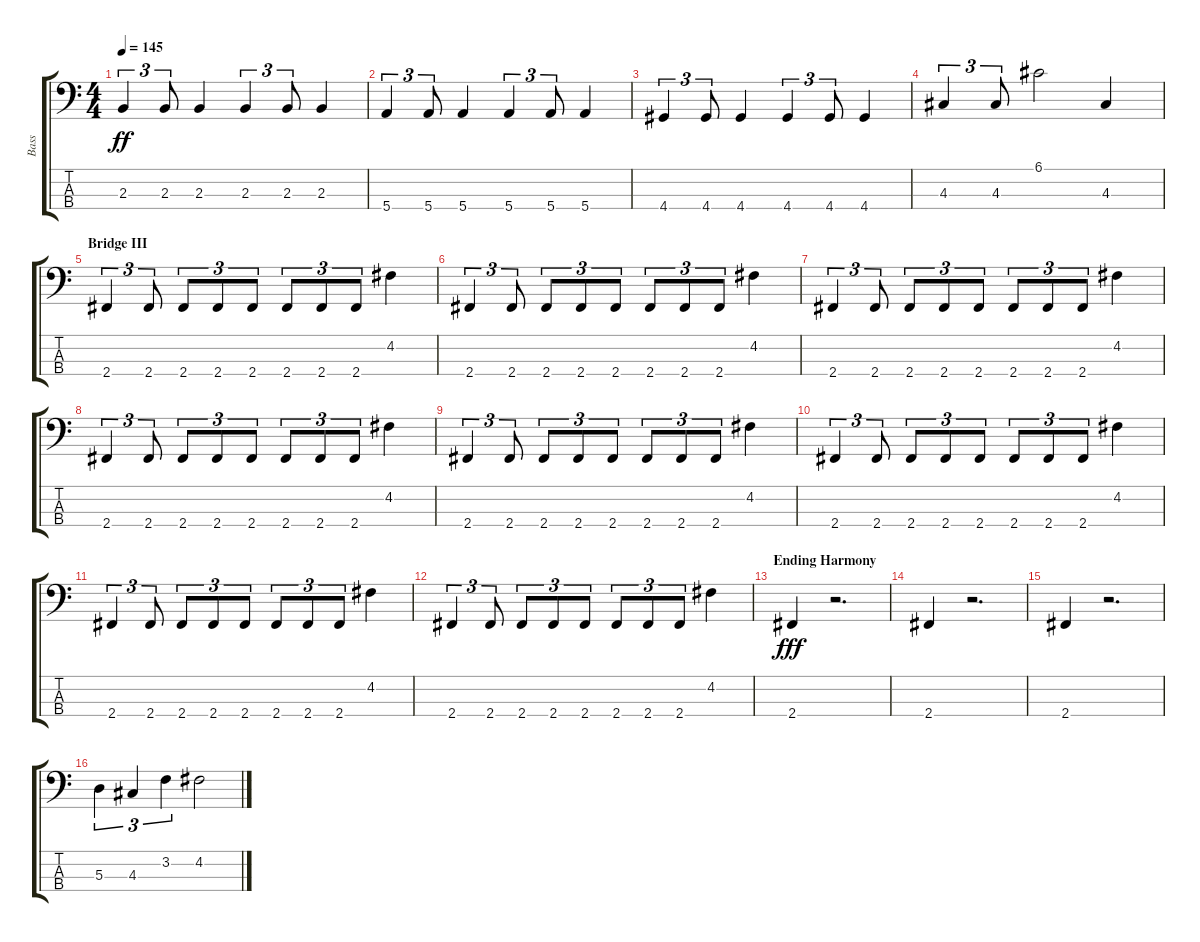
\track ("Bass" "Bass") {instrument electricbasspick}
\staff {score tabs}
\tuning (G2 D2 A1 E1) {hide}
\ts (4 4)
\tempo 145
\clef f4
\ks c
2.3.4{tu (3 2) dy ff} 2.3.8{tu (3 2)} 2.3.4 2.3.4{tu (3 2)} 2.3.8{tu (3 2)} 2.3.4 |
5.4.4{tu (3 2)} 5.4.8{tu (3 2)} 5.4.4 5.4.4{tu (3 2)} 5.4.8{tu (3 2)} 5.4.4 |
4.4.4{tu (3 2)} 4.4.8{tu (3 2)} 4.4.4 4.4.4{tu (3 2)} 4.4.8{tu (3 2)} 4.4.4 |
4.3.4{tu (3 2)} 4.3.8{tu (3 2)} 6.1.2 4.3.4 |
\section ("" "Bridge III")
2.4.4{tu (3 2)} 2.4.8{tu (3 2)} 2.4.8{tu (3 2)} 2.4.8{tu (3 2)} 2.4.8{tu (3 2)} 2.4.8{tu (3 2)} 2.4.8{tu (3 2)} 2.4.8{tu (3 2)} 4.2.4 |
2.4.4{tu (3 2)} 2.4.8{tu (3 2)} 2.4.8{tu (3 2)} 2.4.8{tu (3 2)} 2.4.8{tu (3 2)} 2.4.8{tu (3 2)} 2.4.8{tu (3 2)} 2.4.8{tu (3 2)} 4.2.4 |
2.4.4{tu (3 2)} 2.4.8{tu (3 2)} 2.4.8{tu (3 2)} 2.4.8{tu (3 2)} 2.4.8{tu (3 2)} 2.4.8{tu (3 2)} 2.4.8{tu (3 2)} 2.4.8{tu (3 2)} 4.2.4 |
2.4.4{tu (3 2)} 2.4.8{tu (3 2)} 2.4.8{tu (3 2)} 2.4.8{tu (3 2)} 2.4.8{tu (3 2)} 2.4.8{tu (3 2)} 2.4.8{tu (3 2)} 2.4.8{tu (3 2)} 4.2.4 |
2.4.4{tu (3 2)} 2.4.8{tu (3 2)} 2.4.8{tu (3 2)} 2.4.8{tu (3 2)} 2.4.8{tu (3 2)} 2.4.8{tu (3 2)} 2.4.8{tu (3 2)} 2.4.8{tu (3 2)} 4.2.4 |
2.4.4{tu (3 2)} 2.4.8{tu (3 2)} 2.4.8{tu (3 2)} 2.4.8{tu (3 2)} 2.4.8{tu (3 2)} 2.4.8{tu (3 2)} 2.4.8{tu (3 2)} 2.4.8{tu (3 2)} 4.2.4 |
2.4.4{tu (3 2)} 2.4.8{tu (3 2)} 2.4.8{tu (3 2)} 2.4.8{tu (3 2)} 2.4.8{tu (3 2)} 2.4.8{tu (3 2)} 2.4.8{tu (3 2)} 2.4.8{tu (3 2)} 4.2.4 |
2.4.4{tu (3 2)} 2.4.8{tu (3 2)} 2.4.8{tu (3 2)} 2.4.8{tu (3 2)} 2.4.8{tu (3 2)} 2.4.8{tu (3 2)} 2.4.8{tu (3 2)} 2.4.8{tu (3 2)} 4.2.4 |
\section ("" "Ending Harmony")
2.4.4{dy fff} r.2{d} |
2.4.4 r.2{d} |
2.4.4 r.2{d} |
5.3.4{tu (3 2)} 4.3.4{tu (3 2)} 3.2.4{tu (3 2)} 4.2.2
